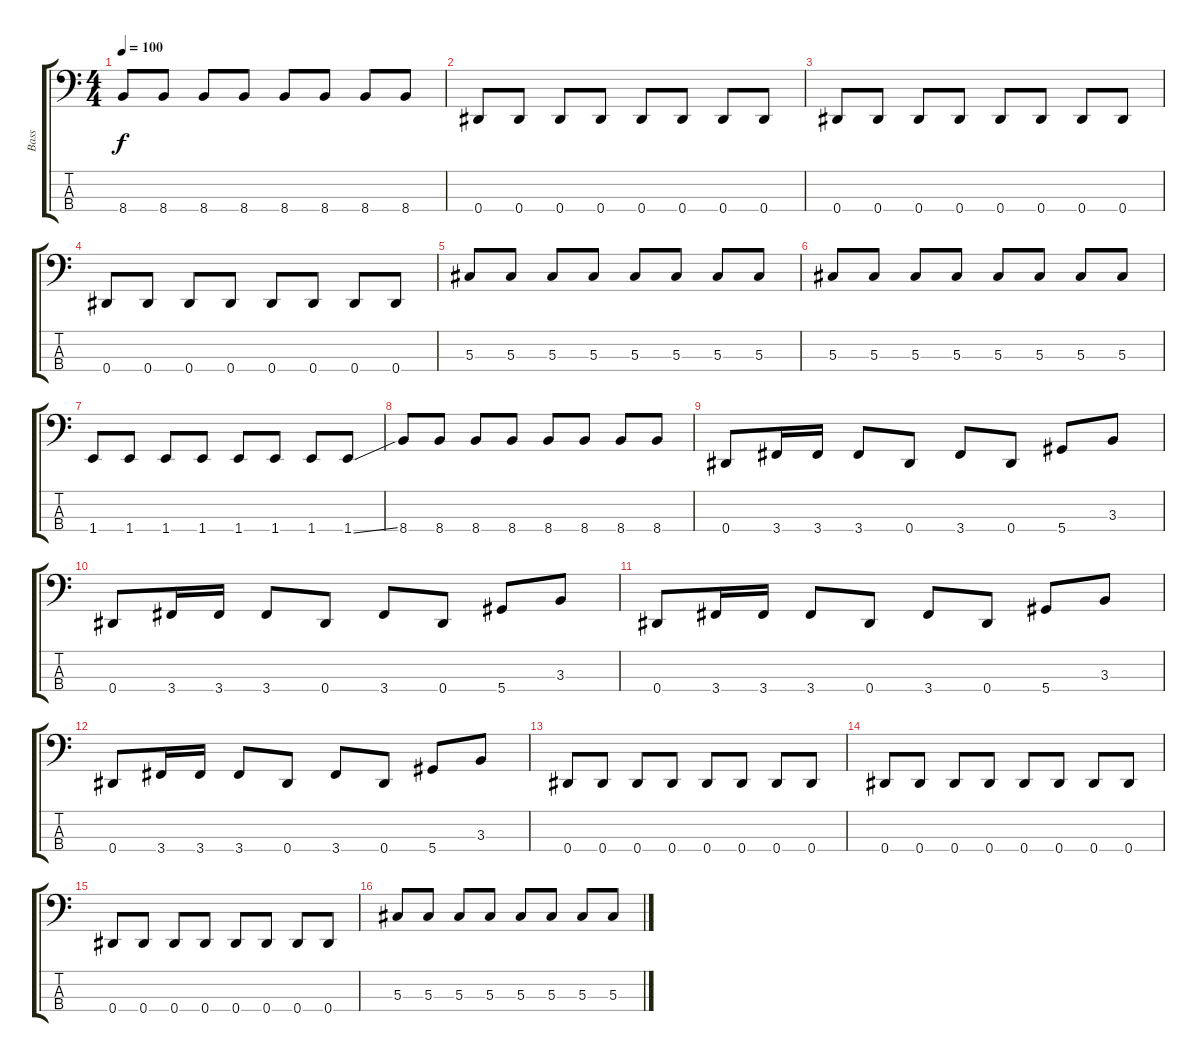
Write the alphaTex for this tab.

\track ("Bass" "Bass") {instrument electricbassfinger}
\staff {score tabs}
\tuning (Gb2 Db2 Ab1 Eb1) {hide}
\ts (4 4)
\tempo 100
\clef f4
\ks c
8.4.8{dy f} 8.4.8 8.4.8 8.4.8 8.4.8 8.4.8 8.4.8 8.4.8 |
0.4.8 0.4.8 0.4.8 0.4.8 0.4.8 0.4.8 0.4.8 0.4.8 |
0.4.8 0.4.8 0.4.8 0.4.8 0.4.8 0.4.8 0.4.8 0.4.8 |
0.4.8 0.4.8 0.4.8 0.4.8 0.4.8 0.4.8 0.4.8 0.4.8 |
5.3.8 5.3.8 5.3.8 5.3.8 5.3.8 5.3.8 5.3.8 5.3.8 |
5.3.8 5.3.8 5.3.8 5.3.8 5.3.8 5.3.8 5.3.8 5.3.8 |
1.4.8 1.4.8 1.4.8 1.4.8 1.4.8 1.4.8 1.4.8 1.4{ss}.8 |
8.4.8 8.4.8 8.4.8 8.4.8 8.4.8 8.4.8 8.4.8 8.4.8 |
0.4.8 3.4.16 3.4.16 3.4.8 0.4.8 3.4.8 0.4.8 5.4.8 3.3.8 |
0.4.8 3.4.16 3.4.16 3.4.8 0.4.8 3.4.8 0.4.8 5.4.8 3.3.8 |
0.4.8 3.4.16 3.4.16 3.4.8 0.4.8 3.4.8 0.4.8 5.4.8 3.3.8 |
0.4.8 3.4.16 3.4.16 3.4.8 0.4.8 3.4.8 0.4.8 5.4.8 3.3.8 |
0.4.8 0.4.8 0.4.8 0.4.8 0.4.8 0.4.8 0.4.8 0.4.8 |
0.4.8 0.4.8 0.4.8 0.4.8 0.4.8 0.4.8 0.4.8 0.4.8 |
0.4.8 0.4.8 0.4.8 0.4.8 0.4.8 0.4.8 0.4.8 0.4.8 |
5.3.8 5.3.8 5.3.8 5.3.8 5.3.8 5.3.8 5.3.8 5.3.8
